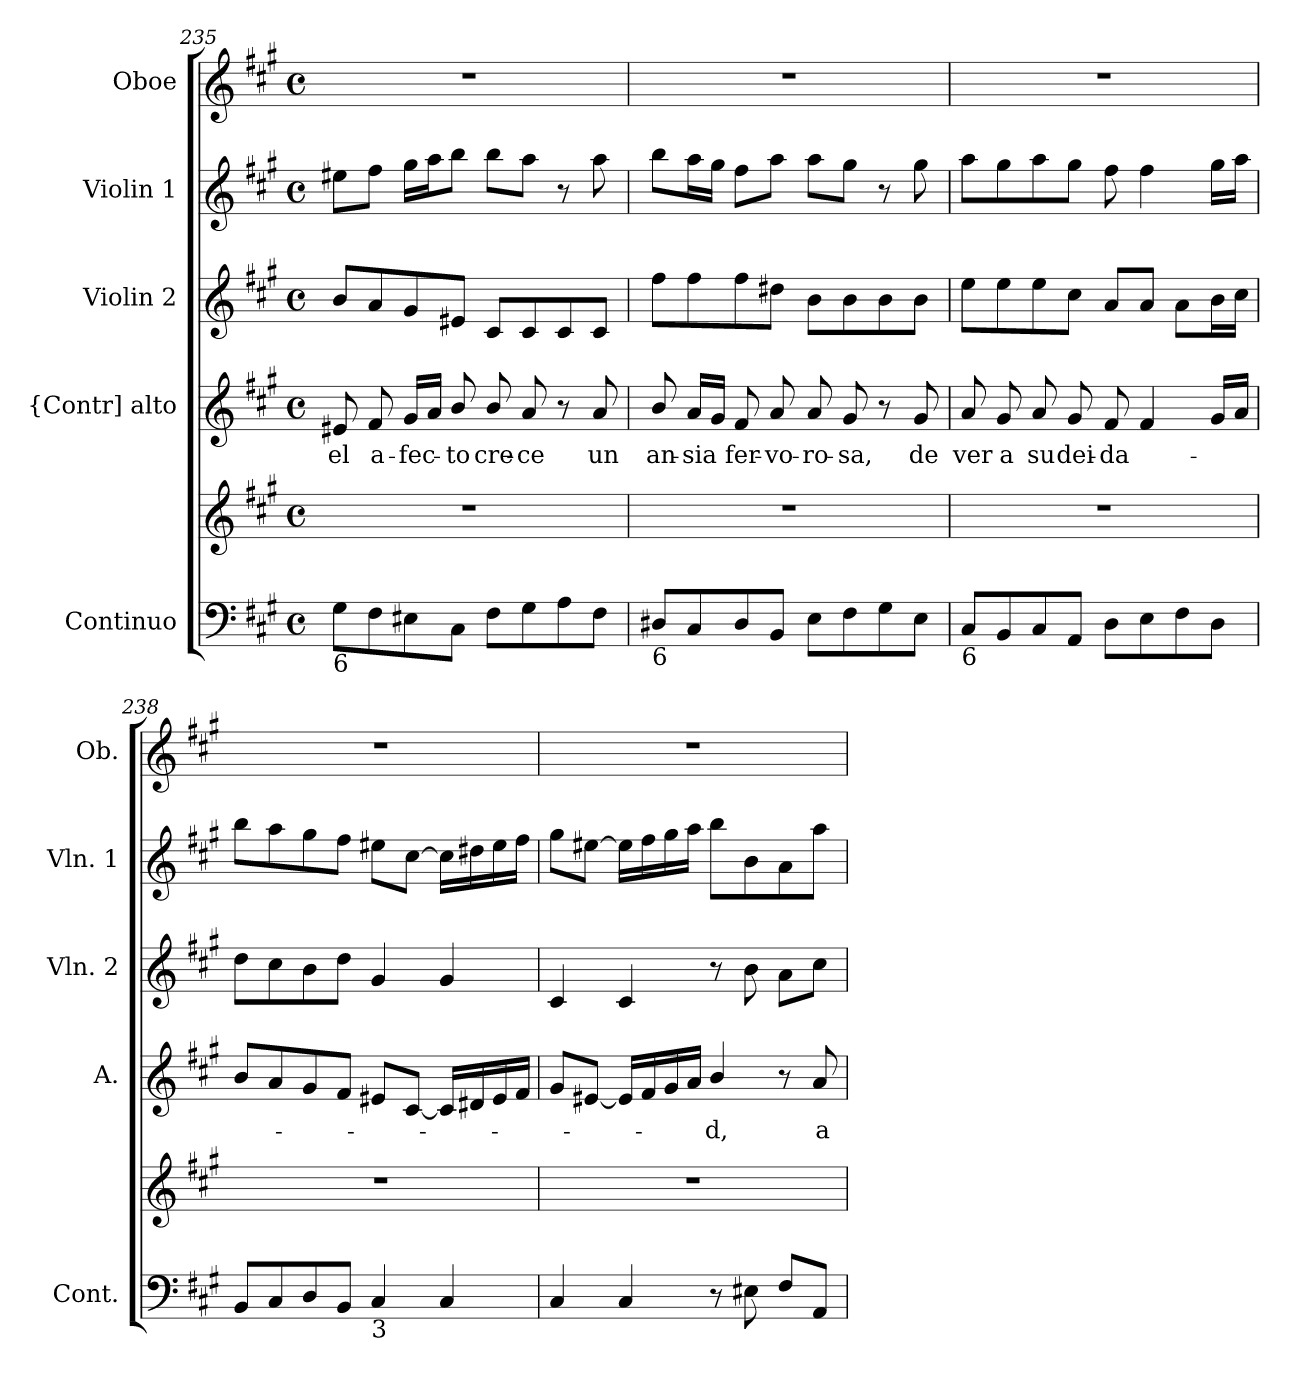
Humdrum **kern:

**kern	**kern	**kern	**text	**kern	**kern	**kern
*part5	*part5	*part4	*part4	*part3	*part2	*part1
*staff6	*staff5	*staff4	*staff4	*staff3	*staff2	*staff1
*I"Continuo	*	*I"{Contr] alto	*	*I"Violin 2	*I"Violin 1	*I"Oboe
*I'Cont.	*	*I'A.	*	*I'Vln. 2	*I'Vln. 1	*I'Ob.
!!LO:LB:g=z
*clefF4	*clefG2	*clefG2	*	*clefG2	*clefG2	*clefG2
*k[f#c#g#]	*k[f#c#g#]	*k[f#c#g#]	*	*k[f#c#g#]	*k[f#c#g#]	*k[f#c#g#]
*A:	*A:	*A:	*	*A:	*A:	*A:
*M4/4	*M4/4	*M4/4	*	*M4/4	*M4/4	*M4/4
*met(c)	*met(c)	*met(c)	*	*met(c)	*met(c)	*met(c)
=235	=235	=235	=235	=235	=235	=235
!LO:TX:b:t=6	!	!	!	!	!	!
!	!	!	!LO:LY:b:color=#000000	!	!	!
8G#i\L	1r	8e#Xi/	el	8bi/L	8ee#Xi\L	1r
!	!	!	!LO:LY:b:color=#000000	!	!	!
8F#i\	.	8f#i/	a-	8ai/	8ff#i\J	.
!	!	!	!LO:LY:b:color=#000000	!	!	!
8E#Xi\	.	16g#i/LL	-fec-	8g#i/	16gg#i\LL	.
.	.	16ai/JJ	.	.	16aai\J	.
!	!	!	!LO:LY:b:color=#000000	!	!	!
8C#i\J	.	8bi/	-to	8e#Xi/J	8bbi\J	.
!	!	!	!LO:LY:b:color=#000000	!	!	!
8F#i\L	.	8bi/	cre-	8c#i/L	8bbi\L	.
!	!	!	!LO:LY:b:color=#000000	!	!	!
8G#i\	.	8ai/	-ce	8c#i/	8aai\J	.
8Ai\	.	8r	.	8c#i/	8r	.
!	!	!	!LO:LY:b:color=#000000	!	!	!
8F#i\J	.	8ai/	un	8c#i/J	8aai\	.
=236	=236	=236	=236	=236	=236	=236
!LO:TX:b:t=6	!	!	!	!	!	!
!	!	!	!LO:LY:b:color=#000000	!	!	!
8D#Xi/L	1r	8bi/	an-	8ff#i\L	8bbi\L	1r
!	!	!	!LO:LY:b:color=#000000	!	!	!
8C#i/	.	16ai/LL	-sia	8ff#i\	16aai\L	.
.	.	16g#i/JJ	.	.	16gg#i\JJ	.
!	!	!	!LO:LY:b:color=#000000	!	!	!
8D#i/	.	8f#i/	fer-	8ff#i\	8ff#i\L	.
!	!	!	!LO:LY:b:color=#000000	!	!	!
8BBi/J	.	8ai/	-vo-	8dd#Xi\J	8aai\J	.
!	!	!	!LO:LY:b:color=#000000	!	!	!
8Ei\L	.	8ai/	-ro-	8bi\L	8aai\L	.
!	!	!	!LO:LY:b:color=#000000	!	!	!
8F#i\	.	8g#i/	-sa,	8bi\	8gg#i\J	.
8G#i\	.	8r	.	8bi\	8r	.
!	!	!	!LO:LY:b:color=#000000	!	!	!
8Ei\J	.	8g#i/	de	8bi\J	8gg#i\	.
=237	=237	=237	=237	=237	=237	=237
!LO:TX:b:t=6	!	!	!	!	!	!
!	!	!	!LO:LY:b:color=#000000	!	!	!
8C#i/L	1r	8ai/	ver	8eei\L	8aai\L	1r
!	!	!	!LO:LY:b:color=#000000	!	!	!
8BBi/	.	8g#i/	a	8eei\	8gg#i\	.
!	!	!	!LO:LY:b:color=#000000	!	!	!
8C#i/	.	8ai/	su	8eei\	8aai\	.
!	!	!	!LO:LY:b:color=#000000	!	!	!
8AAi/J	.	8g#i/	dei-	8cc#i\J	8gg#i\J	.
!	!	!	!LO:LY:b:color=#000000	!	!	!
8Di\L	.	8f#i/	-da-	8ai/L	8ff#i\	.
8Ei\	.	4f#i/	.	8ai/J	4ff#i\	.
8F#i\	.	.	.	8ai\L	.	.
8Di\J	.	16g#i/LL	.	16bi\L	16gg#i\LL	.
.	.	16ai/JJ	.	16cc#i\JJ	16aai\JJ	.
!!LO:PB:g=z
=238	=238	=238	=238	=238	=238	=238
8BBi/L	1r	8bi/L	.	8ddi\L	8bbi\L	1r
8C#i/	.	8ai/	.	8cc#i\	8aai\	.
8Di/	.	8g#i/	.	8bi\	8gg#i\	.
8BBi/J	.	8f#i/J	.	8ddi\J	8ff#i\J	.
!LO:TX:b:t=3	!	!	!	!	!	!
4C#i/	.	8e#Xi/L	.	4g#i/	8ee#Xi\L	.
.	.	[8c#i/J	.	.	[8cc#i\J	.
4C#i/	.	16c#i/LL]	.	4g#i/	16cc#i\LL]	.
.	.	16d#Xi/	.	.	16dd#Xi\	.
.	.	16e#i/	.	.	16ee#i\	.
.	.	16f#i/JJ	.	.	16ff#i\JJ	.
=239	=239	=239	=239	=239	=239	=239
4C#i/	1r	8g#i/L	.	4c#i/	8gg#i\L	1r
.	.	[8e#Xi/J	.	.	[8ee#Xi\J	.
4C#i/	.	16e#i/LL]	.	4c#i/	16ee#i\LL]	.
.	.	16f#i/	.	.	16ff#i\	.
.	.	16g#i/	.	.	16gg#i\	.
.	.	16ai/JJ	.	.	16aai\JJ	.
!	!	!	!LO:LY:b:color=#000000	!	!	!
8r	.	4bi/	-d,	8r	8bbi\L	.
8E#Xi\	.	.	.	8bi\	8bi\	.
8F#i/L	.	8r	.	8ai\L	8ai\	.
!	!	!	!LO:LY:b:color=#000000	!	!	!
8AAi/J	.	8ai/	a	8cc#i\J	8aai\J	.
=	=	=	=	=	=	=
*-	*-	*-	*-	*-	*-	*-
